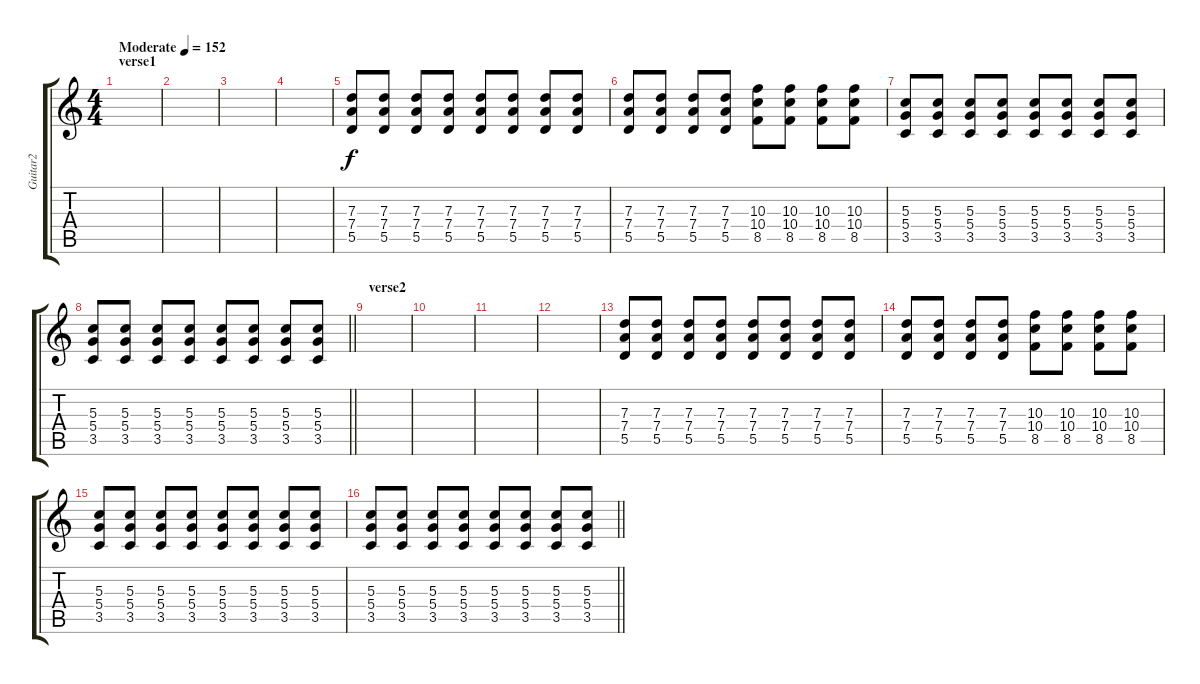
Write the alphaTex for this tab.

\track ("Guitar2" "Guitar2") {instrument overdrivenguitar}
\staff {score tabs}
\tuning (E4 B3 G3 D3 A2 E2) {hide}
\ts (4 4)
\section ("" "verse1")
\tempo (152 "Moderate")
\clef g2
\ks c
|
|
|
|
(7.3 7.4 5.5).8 (7.3 7.4 5.5).8 (7.3 7.4 5.5).8 (7.3 7.4 5.5).8 (7.3 7.4 5.5).8 (7.3 7.4 5.5).8 (7.3 7.4 5.5).8 (7.3 7.4 5.5).8 |
(7.3 7.4 5.5).8 (7.3 7.4 5.5).8 (7.3 7.4 5.5).8 (7.3 7.4 5.5).8 (10.3 10.4 8.5).8 (10.3 10.4 8.5).8 (10.3 10.4 8.5).8 (10.3 10.4 8.5).8 |
(5.3 5.4 3.5).8 (5.3 5.4 3.5).8 (5.3 5.4 3.5).8 (5.3 5.4 3.5).8 (5.3 5.4 3.5).8 (5.3 5.4 3.5).8 (5.3 5.4 3.5).8 (5.3 5.4 3.5).8 |
\barLineRight lightlight
(5.3 5.4 3.5).8 (5.3 5.4 3.5).8 (5.3 5.4 3.5).8 (5.3 5.4 3.5).8 (5.3 5.4 3.5).8 (5.3 5.4 3.5).8 (5.3 5.4 3.5).8 (5.3 5.4 3.5).8 |
\section ("" "verse2")
|
|
|
|
(7.3 7.4 5.5).8 (7.3 7.4 5.5).8 (7.3 7.4 5.5).8 (7.3 7.4 5.5).8 (7.3 7.4 5.5).8 (7.3 7.4 5.5).8 (7.3 7.4 5.5).8 (7.3 7.4 5.5).8 |
(7.3 7.4 5.5).8 (7.3 7.4 5.5).8 (7.3 7.4 5.5).8 (7.3 7.4 5.5).8 (10.3 10.4 8.5).8 (10.3 10.4 8.5).8 (10.3 10.4 8.5).8 (10.3 10.4 8.5).8 |
(5.3 5.4 3.5).8 (5.3 5.4 3.5).8 (5.3 5.4 3.5).8 (5.3 5.4 3.5).8 (5.3 5.4 3.5).8 (5.3 5.4 3.5).8 (5.3 5.4 3.5).8 (5.3 5.4 3.5).8 |
\barLineRight lightlight
(5.3 5.4 3.5).8 (5.3 5.4 3.5).8 (5.3 5.4 3.5).8 (5.3 5.4 3.5).8 (5.3 5.4 3.5).8 (5.3 5.4 3.5).8 (5.3 5.4 3.5).8 (5.3 5.4 3.5).8
